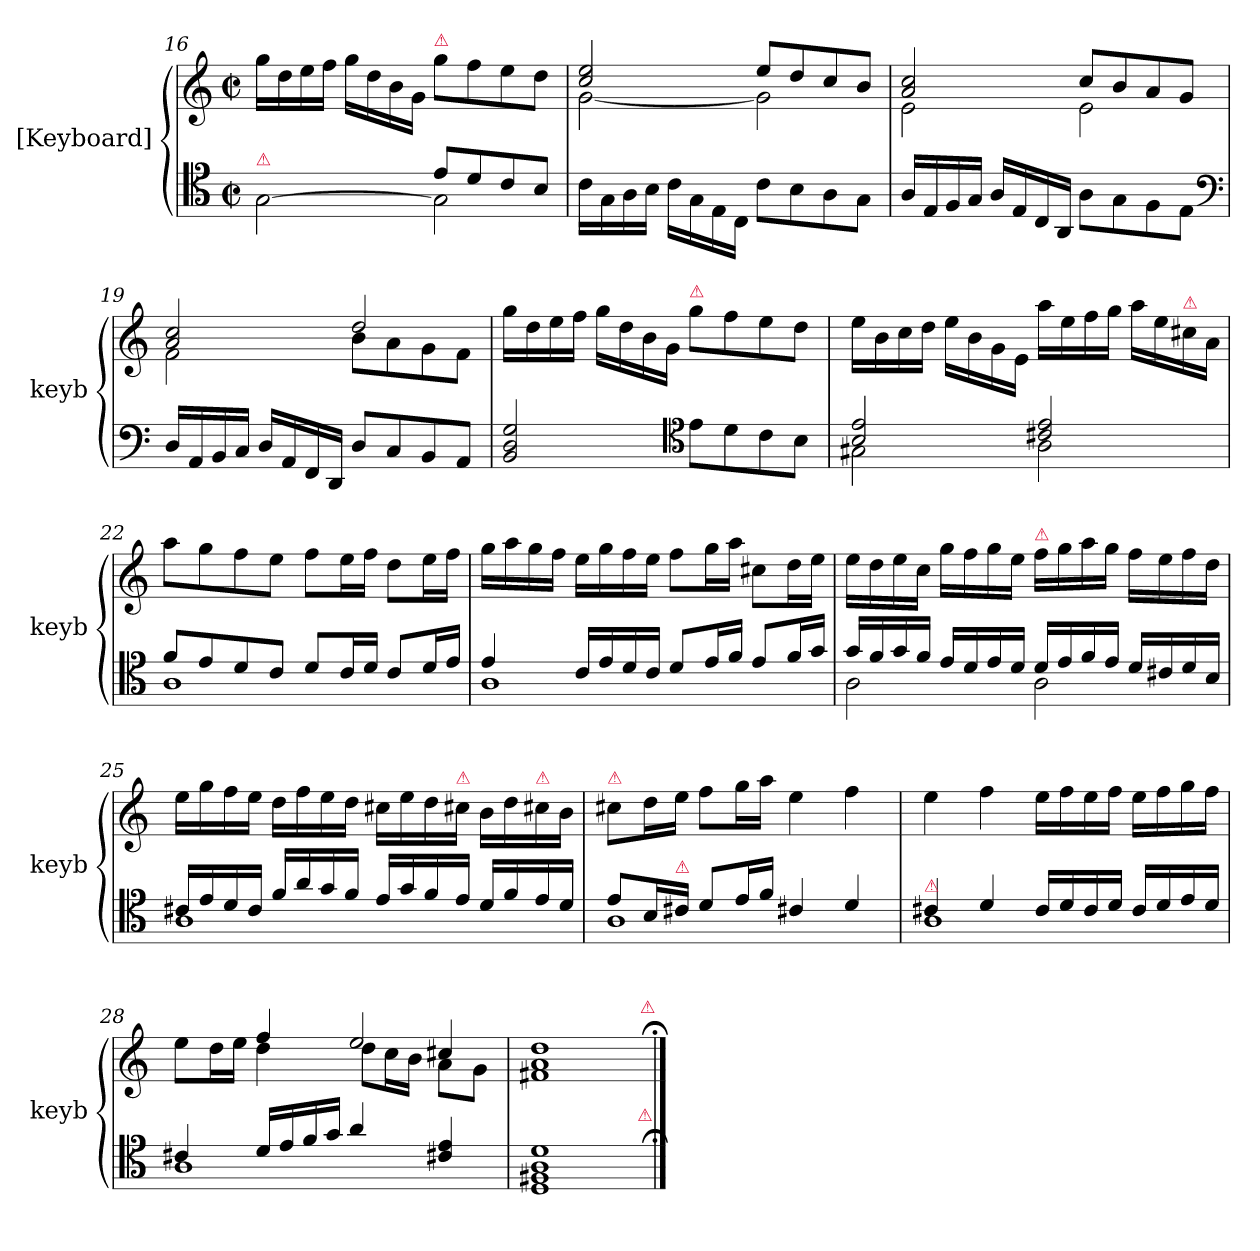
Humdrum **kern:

**kern	**kern
*part1	*part1
*staff2	*staff1
*I"[Keyboard]	*
*I'keyb	*
*clefC4	*clefG2
*k[]	*k[]
*M2/2	*M2/2
*met(c|)	*met(c|)
=16	=16
*^	*
!LO:TX:a:color=crimson:t=⚠	!	!
2ryy	[2G\	16gg\LL
.	.	16dd\
.	.	16ee\
.	.	16ff\JJ
.	.	16gg\LL
.	.	16dd\
.	.	16b\
.	.	16g\JJ
!	!	!LO:TX:a:color=crimson:t=⚠
8e/L	2G\]	8gg\L
8d/	.	8ff\
8c/	.	8ee\
8B/J	.	8dd\J
*v	*v	*
=17	=17
*	*^
16c\LL	2cc/ 2ee/	[2g\
16G\	.	.
16A\	.	.
16B\JJ	.	.
16c\LL	.	.
16G\	.	.
16E\	.	.
16C\JJ	.	.
8c\L	8ee/L	2g\]
8B\	8dd/	.
8A\	8cc/	.
8G\J	8b/J	.
=18	=18	=18
16A/LL	2a/ 2cc/	2e\
16E/	.	.
16F/	.	.
16G/JJ	.	.
16A/LL	.	.
16E/	.	.
16C/	.	.
16AA/JJ	.	.
8A\L	8cc/L	2e\
8G\	8b/	.
8F\	8a/	.
8E\J	8g/J	.
*clefF4	*	*
=19	=19	=19
16D/LL	2a/ 2cc/	2f\
16AA/	.	.
16BB/	.	.
16C/JJ	.	.
16D/LL	.	.
16AA/	.	.
16FF/	.	.
16DD/JJ	.	.
8D/L	2dd/	8b\L
8C/	.	8a\
8BB/	.	8g\
8AA/J	.	8f\J
*	*v	*v
=20	=20
2BB/ 2D/ 2G/	16gg\LL
.	16dd\
.	16ee\
.	16ff\JJ
.	16gg\LL
.	16dd\
.	16b\
.	16g\JJ
*clefC4	*
!	!LO:TX:a:color=crimson:t=⚠
8e\L	8gg\L
8d\	8ff\
8c\	8ee\
8B\J	8dd\J
=21	=21
*^	*
2B/ 2e/	2G#X\	16ee\LL
.	.	16b\
.	.	16cc\
.	.	16dd\JJ
.	.	16ee\LL
.	.	16b\
.	.	16g\
.	.	16e\JJ
2c#X/ 2e/	2A\	16aa\LL
.	.	16ee\
.	.	16ff\
.	.	16gg\JJ
.	.	16aa\LL
.	.	16ee\
!	!	!LO:TX:a:color=crimson:t=⚠
.	.	16cc#X\
.	.	16a\JJ
=22	=22	=22
8f/L	1A	8aa\L
8e/	.	8gg\
8d/	.	8ff\
8c/J	.	8ee\J
8d/L	.	8ff\L
16c/L	.	16ee\L
16d/JJ	.	16ff\JJ
8c/L	.	8dd\L
16d/L	.	16ee\L
16e/JJ	.	16ff\JJ
=23	=23	=23
4e/	1A	16gg\LL
.	.	16aa\
.	.	16gg\
.	.	16ff\JJ
16c/LL	.	16ee\LL
16e/	.	16gg\
16d/	.	16ff\
16c/JJ	.	16ee\JJ
8d/L	.	8ff\L
16e/L	.	16gg\L
16f/JJ	.	16aa\JJ
8e/L	.	8cc#X\L
16f/L	.	16dd\L
16g/JJ	.	16ee\JJ
=24	=24	=24
16g/LL	2A\	16ee\LL
16f/	.	16dd\
16g/	.	16ee\
16f/JJ	.	16cc\JJ
16e/LL	.	16gg\LL
16d/	.	16ff\
16e/	.	16gg\
16d/JJ	.	16ee\JJ
!	!	!LO:TX:a:color=crimson:t=⚠
16d/LL	2A\	16ff\LL
16e/	.	16gg\
16f/	.	16aa\
16e/JJ	.	16gg\JJ
16d/LL	.	16ff\LL
16c#X/	.	16ee\
16d/	.	16ff\
16B/JJ	.	16dd\JJ
=25	=25	=25
16c#X/LL	1A	16ee\LL
16e/	.	16gg\
16d/	.	16ff\
16c#/JJ	.	16ee\JJ
16f/LL	.	16dd\LL
16a/	.	16ff\
16g/	.	16ee\
16f/JJ	.	16dd\JJ
16e/LL	.	16cc#X\LL
16g/	.	16ee\
16f/	.	16dd\
!	!	!LO:TX:a:color=crimson:t=⚠
16e/JJ	.	16cc#X\JJ
16d/LL	.	16b\LL
16f/	.	16dd\
!	!	!LO:TX:a:color=crimson:t=⚠
16e/	.	16cc#X\
16d/JJ	.	16b\JJ
=26	=26	=26
!	!	!LO:TX:a:color=crimson:t=⚠
8e/L	1A	8cc#X\L
16B/L	.	16dd\L
!LO:TX:a:color=crimson:t=⚠	!	!
16c#X/JJ	.	16ee\JJ
8d/L	.	8ff\L
16e/L	.	16gg\L
16f/JJ	.	16aa\JJ
4c#X/	.	4ee\
4d/	.	4ff\
=27	=27	=27
!LO:TX:a:color=crimson:t=⚠	!	!
4c#X/	1A	4ee\
4d/	.	4ff\
16c#/LL	.	16ee\LL
16d/	.	16ff\
16c#/	.	16ee\
16d/JJ	.	16ff\JJ
16c#/LL	.	16ee\LL
16d/	.	16ff\
16e/	.	16gg\
16d/JJ	.	16ff\JJ
=28	=28	=28
*	*	*^
*	*	*	*^
4c#X/	1A	8ee\L	4ryy	2ryy
.	.	16dd\L	.	.
.	.	16ee\JJ	.	.
16d/LL	.	4ff/	4dd\	.
16e/	.	.	.	.
16f/	.	.	.	.
16g/JJ	.	.	.	.
4a/	.	2ee/	8dd\L	4ryy
.	.	.	16cc\L	.
.	.	.	16b\JJ	.
4c#X/ 4e/	.	.	8a\L	4cc#X/
.	.	.	8g\J	.
*v	*v	*	*	*
*	*v	*v	*v
=29	=29
1D 1F#X 1A 1d	1f#X 1a 1dd
!	!LO:TX:a:color=crimson:t=⚠
!LO:TX:a:color=crimson:t=⚠	!
==;	==;
*-	*-
